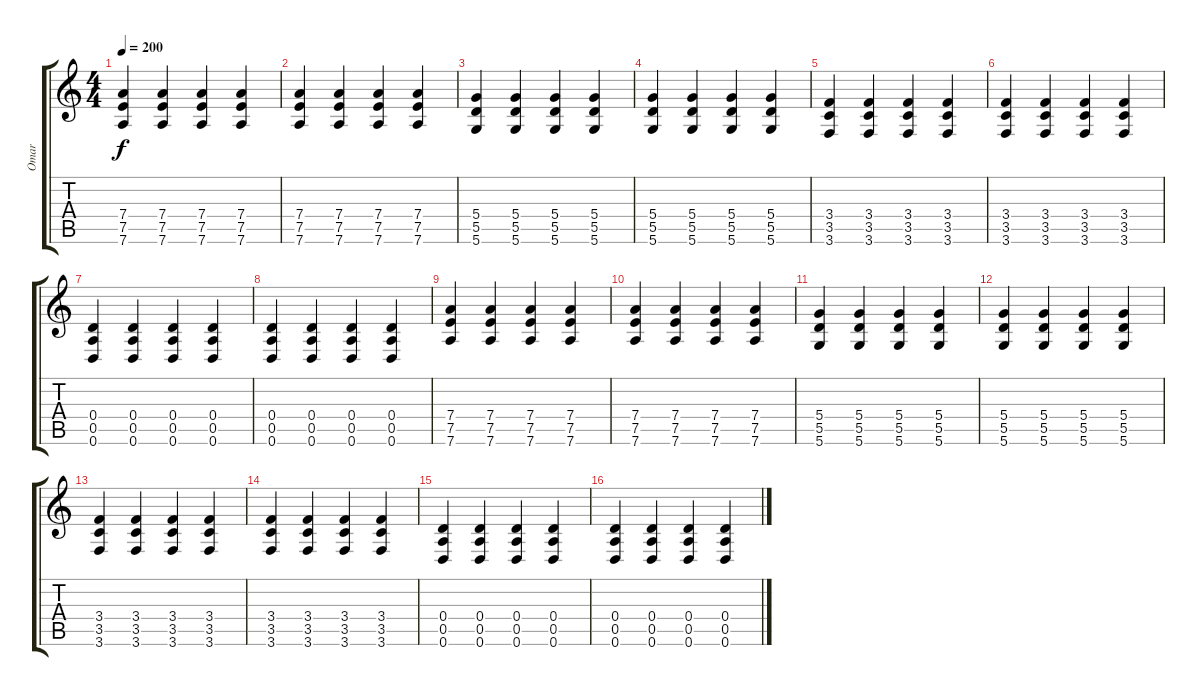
\track ("Omar" "Omar") {instrument distortionguitar}
\staff {score tabs}
\tuning (E4 B3 G3 D3 A2 D2) {hide}
\ts (4 4)
\tempo 200
\clef g2
\ks c
(7.4 7.5 7.6).4{dy f} (7.4 7.5 7.6).4 (7.4 7.5 7.6).4 (7.4 7.5 7.6).4 |
(7.4 7.5 7.6).4 (7.4 7.5 7.6).4 (7.4 7.5 7.6).4 (7.4 7.5 7.6).4 |
(5.4 5.5 5.6).4 (5.4 5.5 5.6).4 (5.4 5.5 5.6).4 (5.4 5.5 5.6).4 |
(5.4 5.5 5.6).4 (5.4 5.5 5.6).4 (5.4 5.5 5.6).4 (5.4 5.5 5.6).4 |
(3.4 3.5 3.6).4{instrument distortionguitar} (3.4 3.5 3.6).4 (3.4 3.5 3.6).4 (3.4 3.5 3.6).4 |
(3.4 3.5 3.6).4 (3.4 3.5 3.6).4 (3.4 3.5 3.6).4 (3.4 3.5 3.6).4 |
(0.4 0.5 0.6).4 (0.4 0.5 0.6).4 (0.4 0.5 0.6).4 (0.4 0.5 0.6).4 |
(0.4 0.5 0.6).4 (0.4 0.5 0.6).4 (0.4 0.5 0.6).4 (0.4 0.5 0.6).4 |
(7.4 7.5 7.6).4 (7.4 7.5 7.6).4 (7.4 7.5 7.6).4 (7.4 7.5 7.6).4 |
(7.4 7.5 7.6).4 (7.4 7.5 7.6).4 (7.4 7.5 7.6).4 (7.4 7.5 7.6).4 |
(5.4 5.5 5.6).4 (5.4 5.5 5.6).4 (5.4 5.5 5.6).4 (5.4 5.5 5.6).4 |
(5.4 5.5 5.6).4 (5.4 5.5 5.6).4 (5.4 5.5 5.6).4 (5.4 5.5 5.6).4 |
(3.4 3.5 3.6).4 (3.4 3.5 3.6).4 (3.4 3.5 3.6).4 (3.4 3.5 3.6).4 |
(3.4 3.5 3.6).4 (3.4 3.5 3.6).4 (3.4 3.5 3.6).4 (3.4 3.5 3.6).4 |
(0.4 0.5 0.6).4 (0.4 0.5 0.6).4 (0.4 0.5 0.6).4 (0.4 0.5 0.6).4 |
(0.4 0.5 0.6).4 (0.4 0.5 0.6).4 (0.4 0.5 0.6).4 (0.4 0.5 0.6).4
